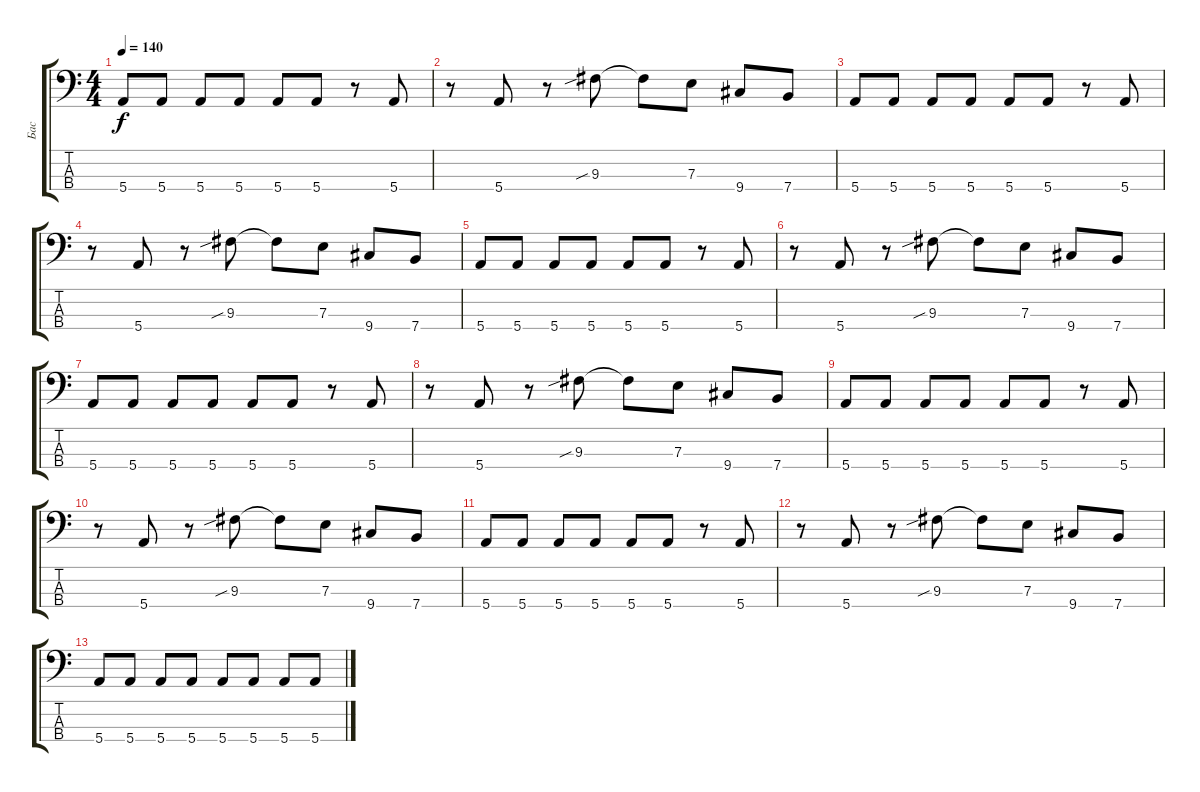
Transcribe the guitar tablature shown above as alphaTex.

\track ("Бас" "Бас") {instrument electricbassfinger}
\staff {score tabs}
\tuning (G2 D2 A1 E1) {hide}
\ts (4 4)
\tempo 140
\clef f4
\ks c
5.4.8{dy f} 5.4.8 5.4.8 5.4.8 5.4.8 5.4.8 r.8 5.4.8 |
r.8 5.4.8 r.8 9.3{sib}.8 9.3{t}.8 7.3.8 9.4.8 7.4.8 |
5.4.8 5.4.8 5.4.8 5.4.8 5.4.8 5.4.8 r.8 5.4.8 |
r.8 5.4.8 r.8 9.3{sib}.8 9.3{t}.8 7.3.8 9.4.8 7.4.8 |
5.4.8 5.4.8 5.4.8 5.4.8 5.4.8 5.4.8 r.8 5.4.8 |
r.8 5.4.8 r.8 9.3{sib}.8 9.3{t}.8 7.3.8 9.4.8 7.4.8 |
5.4.8 5.4.8 5.4.8 5.4.8 5.4.8 5.4.8 r.8 5.4.8 |
r.8 5.4.8 r.8 9.3{sib}.8 9.3{t}.8 7.3.8 9.4.8 7.4.8 |
5.4.8 5.4.8 5.4.8 5.4.8 5.4.8 5.4.8 r.8 5.4.8 |
r.8 5.4.8 r.8 9.3{sib}.8 9.3{t}.8 7.3.8 9.4.8 7.4.8 |
5.4.8 5.4.8 5.4.8 5.4.8 5.4.8 5.4.8 r.8 5.4.8 |
r.8 5.4.8 r.8 9.3{sib}.8 9.3{t}.8 7.3.8 9.4.8 7.4.8 |
5.4.8 5.4.8 5.4.8 5.4.8 5.4.8 5.4.8 5.4.8 5.4.8
